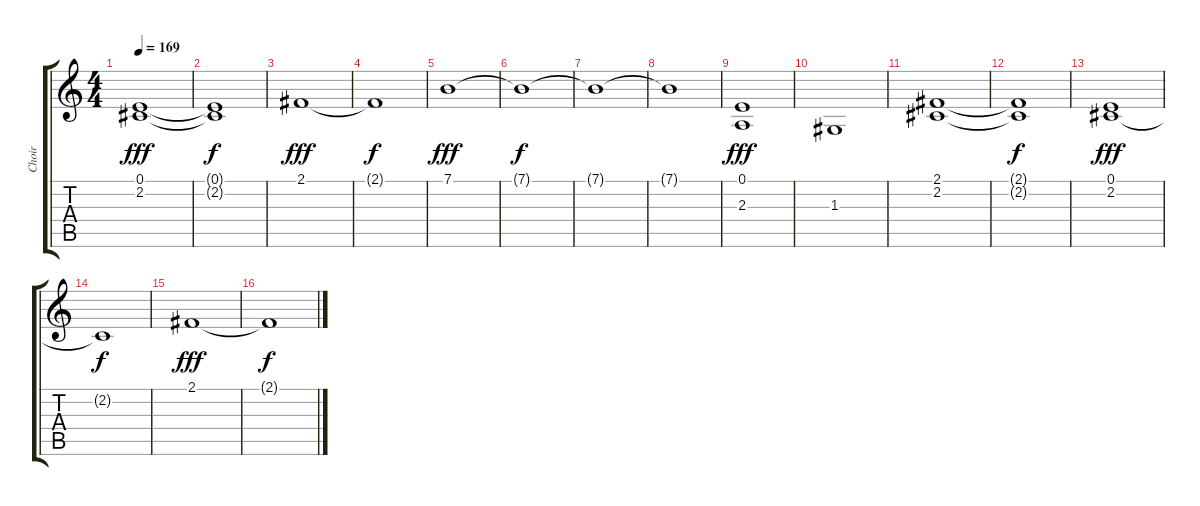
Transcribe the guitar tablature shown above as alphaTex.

\track ("Choir" "Choir") {instrument choiraahs}
\staff {score tabs}
\tuning (E4 B3 G3 D3 A2 E2) {hide}
\ts (4 4)
\tempo 169
\clef g2
\ks c
(0.1 2.2).1{dy fff} |
(0.1{t} 2.2{t}).1{dy f} |
2.1.1{dy fff} |
2.1{t}.1{dy f} |
7.1.1{dy fff} |
7.1{t}.1{dy f} |
7.1{t}.1 |
7.1{t}.1 |
(0.1 2.3).1{dy fff} |
1.3.1 |
(2.1 2.2).1 |
(2.1{t} 2.2{t}).1{dy f} |
(0.1 2.2).1{dy fff} |
2.2{t}.1{dy f} |
2.1.1{dy fff} |
2.1{t}.1{dy f}
